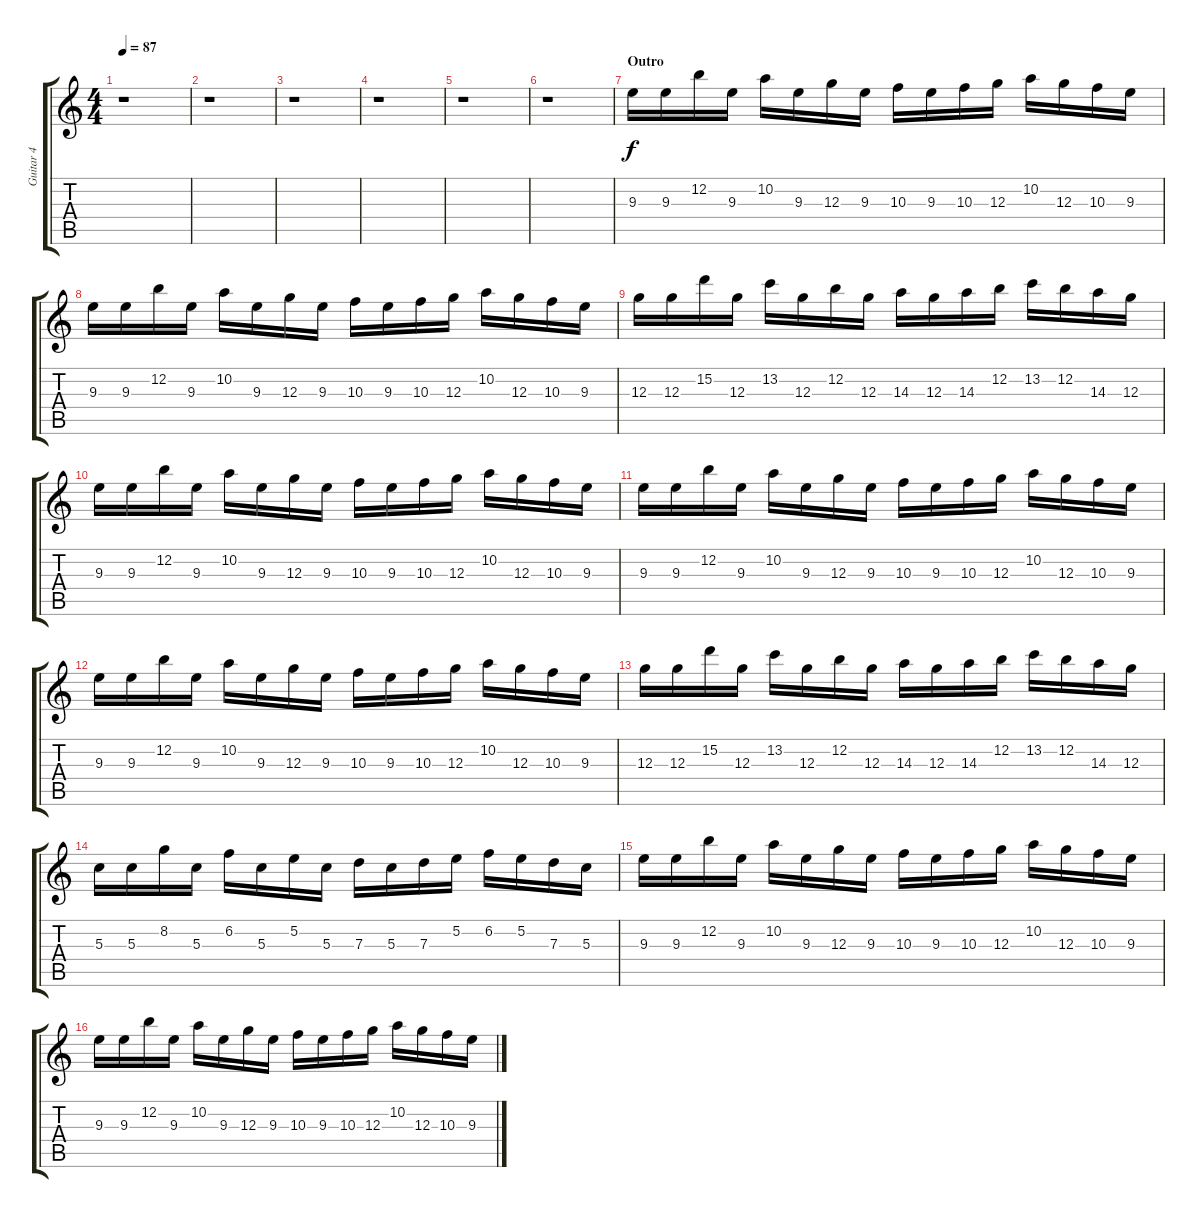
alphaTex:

\track ("Guitar 4" "Guitar 4") {instrument overdrivenguitar}
\staff {score tabs}
\tuning (E4 B3 G3 D3 A2 E2) {hide}
\ts (4 4)
\tempo 87
\clef g2
\ks c
r.1{dy mp} |
r.1 |
r.1 |
r.1 |
r.1 |
r.1 |
\section ("" "Outro")
9.3.16{dy f volume 12 instrument distortionguitar} 9.3.16 12.2.16 9.3.16 10.2.16 9.3.16 12.3.16 9.3.16 10.3.16 9.3.16 10.3.16 12.3.16 10.2.16 12.3.16 10.3.16 9.3.16 |
9.3.16 9.3.16 12.2.16 9.3.16 10.2.16 9.3.16 12.3.16 9.3.16 10.3.16 9.3.16 10.3.16 12.3.16 10.2.16 12.3.16 10.3.16 9.3.16 |
12.3.16 12.3.16 15.2.16 12.3.16 13.2.16 12.3.16 12.2.16 12.3.16 14.3.16 12.3.16 14.3.16 12.2.16 13.2.16 12.2.16 14.3.16 12.3.16 |
9.3.16 9.3.16 12.2.16 9.3.16 10.2.16 9.3.16 12.3.16 9.3.16 10.3.16 9.3.16 10.3.16 12.3.16 10.2.16 12.3.16 10.3.16 9.3.16 |
9.3.16 9.3.16 12.2.16 9.3.16 10.2.16 9.3.16 12.3.16 9.3.16 10.3.16 9.3.16 10.3.16 12.3.16 10.2.16 12.3.16 10.3.16 9.3.16 |
9.3.16 9.3.16 12.2.16 9.3.16 10.2.16 9.3.16 12.3.16 9.3.16 10.3.16 9.3.16 10.3.16 12.3.16 10.2.16 12.3.16 10.3.16 9.3.16 |
12.3.16 12.3.16 15.2.16 12.3.16 13.2.16 12.3.16 12.2.16 12.3.16 14.3.16 12.3.16 14.3.16 12.2.16 13.2.16 12.2.16 14.3.16 12.3.16 |
5.3.16 5.3.16 8.2.16 5.3.16 6.2.16 5.3.16 5.2.16 5.3.16 7.3.16 5.3.16 7.3.16 5.2.16 6.2.16 5.2.16 7.3.16 5.3.16 |
9.3.16 9.3.16 12.2.16 9.3.16 10.2.16 9.3.16 12.3.16 9.3.16 10.3.16 9.3.16 10.3.16 12.3.16 10.2.16 12.3.16 10.3.16 9.3.16 |
9.3.16 9.3.16 12.2.16 9.3.16 10.2.16 9.3.16 12.3.16 9.3.16 10.3.16 9.3.16 10.3.16 12.3.16 10.2.16 12.3.16 10.3.16 9.3.16
